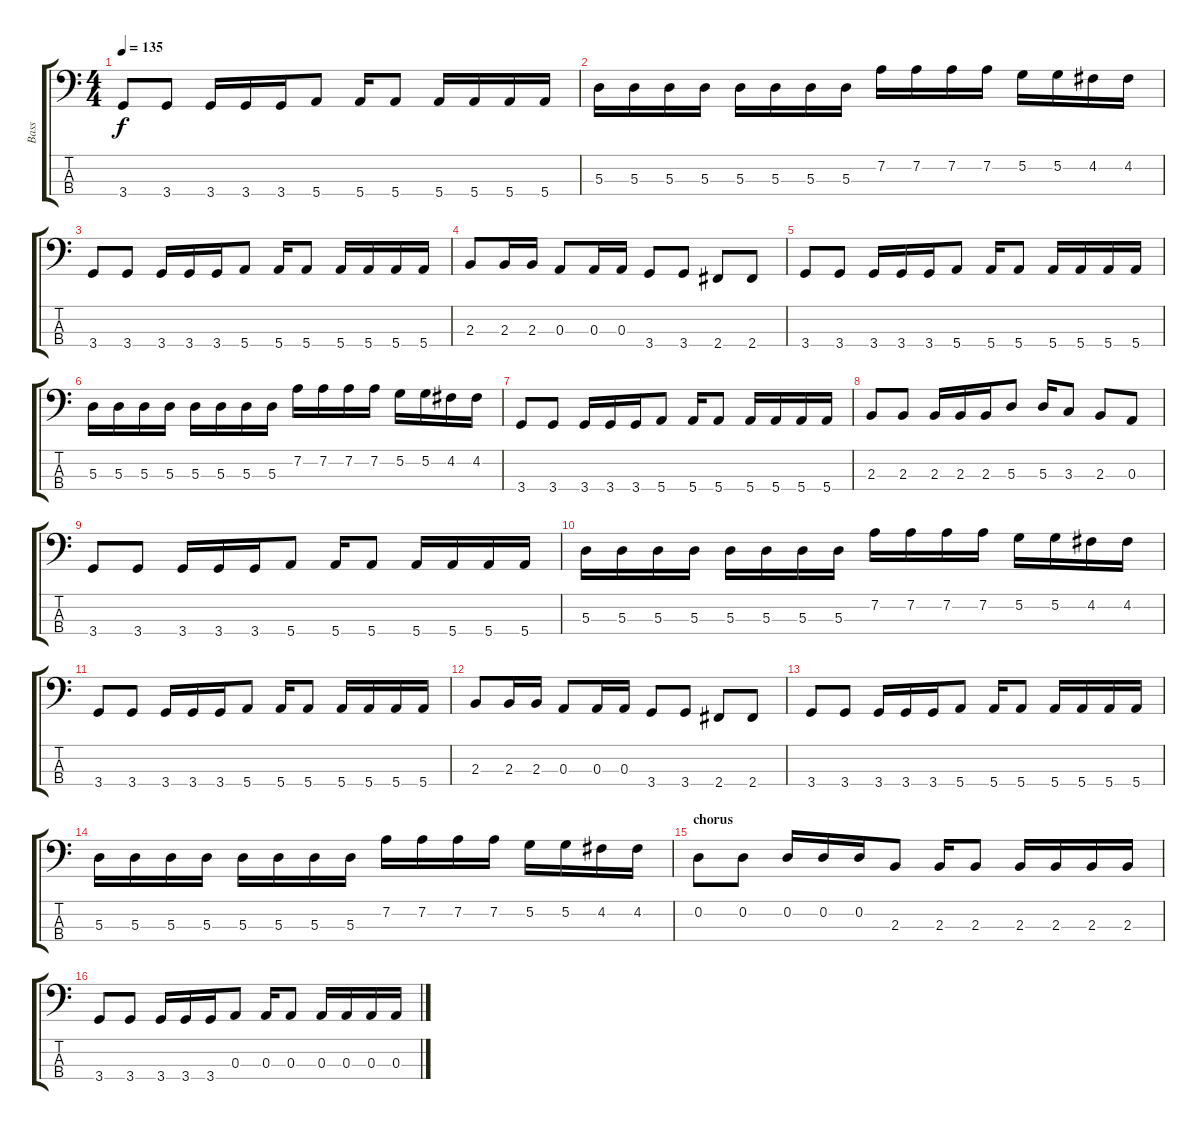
\track ("Bass" "Bass") {instrument electricbasspick}
\staff {score tabs}
\tuning (G2 D2 A1 E1) {hide}
\ts (4 4)
\tempo 135
\clef f4
\ks c
3.4.8{dy f} 3.4.8 3.4.16 3.4.16 3.4.16 5.4.8 5.4.16 5.4.8 5.4.16 5.4.16 5.4.16 5.4.16 |
5.3.16 5.3.16 5.3.16 5.3.16 5.3.16 5.3.16 5.3.16 5.3.16 7.2.16 7.2.16 7.2.16 7.2.16 5.2.16 5.2.16 4.2.16 4.2.16 |
3.4.8 3.4.8 3.4.16 3.4.16 3.4.16 5.4.8 5.4.16 5.4.8 5.4.16 5.4.16 5.4.16 5.4.16 |
2.3.8 2.3.16 2.3.16 0.3.8 0.3.16 0.3.16 3.4.8 3.4.8 2.4.8 2.4.8 |
3.4.8 3.4.8 3.4.16 3.4.16 3.4.16 5.4.8 5.4.16 5.4.8 5.4.16 5.4.16 5.4.16 5.4.16 |
5.3.16 5.3.16 5.3.16 5.3.16 5.3.16 5.3.16 5.3.16 5.3.16 7.2.16 7.2.16 7.2.16 7.2.16 5.2.16 5.2.16 4.2.16 4.2.16 |
3.4.8 3.4.8 3.4.16 3.4.16 3.4.16 5.4.8 5.4.16 5.4.8 5.4.16 5.4.16 5.4.16 5.4.16 |
2.3.8 2.3.8 2.3.16 2.3.16 2.3.16 5.3.8 5.3.16 3.3.8 2.3.8 0.3.8 |
3.4.8 3.4.8 3.4.16 3.4.16 3.4.16 5.4.8 5.4.16 5.4.8 5.4.16 5.4.16 5.4.16 5.4.16 |
5.3.16 5.3.16 5.3.16 5.3.16 5.3.16 5.3.16 5.3.16 5.3.16 7.2.16 7.2.16 7.2.16 7.2.16 5.2.16 5.2.16 4.2.16 4.2.16 |
3.4.8 3.4.8 3.4.16 3.4.16 3.4.16 5.4.8 5.4.16 5.4.8 5.4.16 5.4.16 5.4.16 5.4.16 |
2.3.8 2.3.16 2.3.16 0.3.8 0.3.16 0.3.16 3.4.8 3.4.8 2.4.8 2.4.8 |
3.4.8 3.4.8 3.4.16 3.4.16 3.4.16 5.4.8 5.4.16 5.4.8 5.4.16 5.4.16 5.4.16 5.4.16 |
5.3.16 5.3.16 5.3.16 5.3.16 5.3.16 5.3.16 5.3.16 5.3.16 7.2.16 7.2.16 7.2.16 7.2.16 5.2.16 5.2.16 4.2.16 4.2.16 |
\section ("" "chorus")
0.2.8 0.2.8 0.2.16 0.2.16 0.2.16 2.3.8 2.3.16 2.3.8 2.3.16 2.3.16 2.3.16 2.3.16 |
3.4.8 3.4.8 3.4.16 3.4.16 3.4.16 0.3.8 0.3.16 0.3.8 0.3.16 0.3.16 0.3.16 0.3.16
